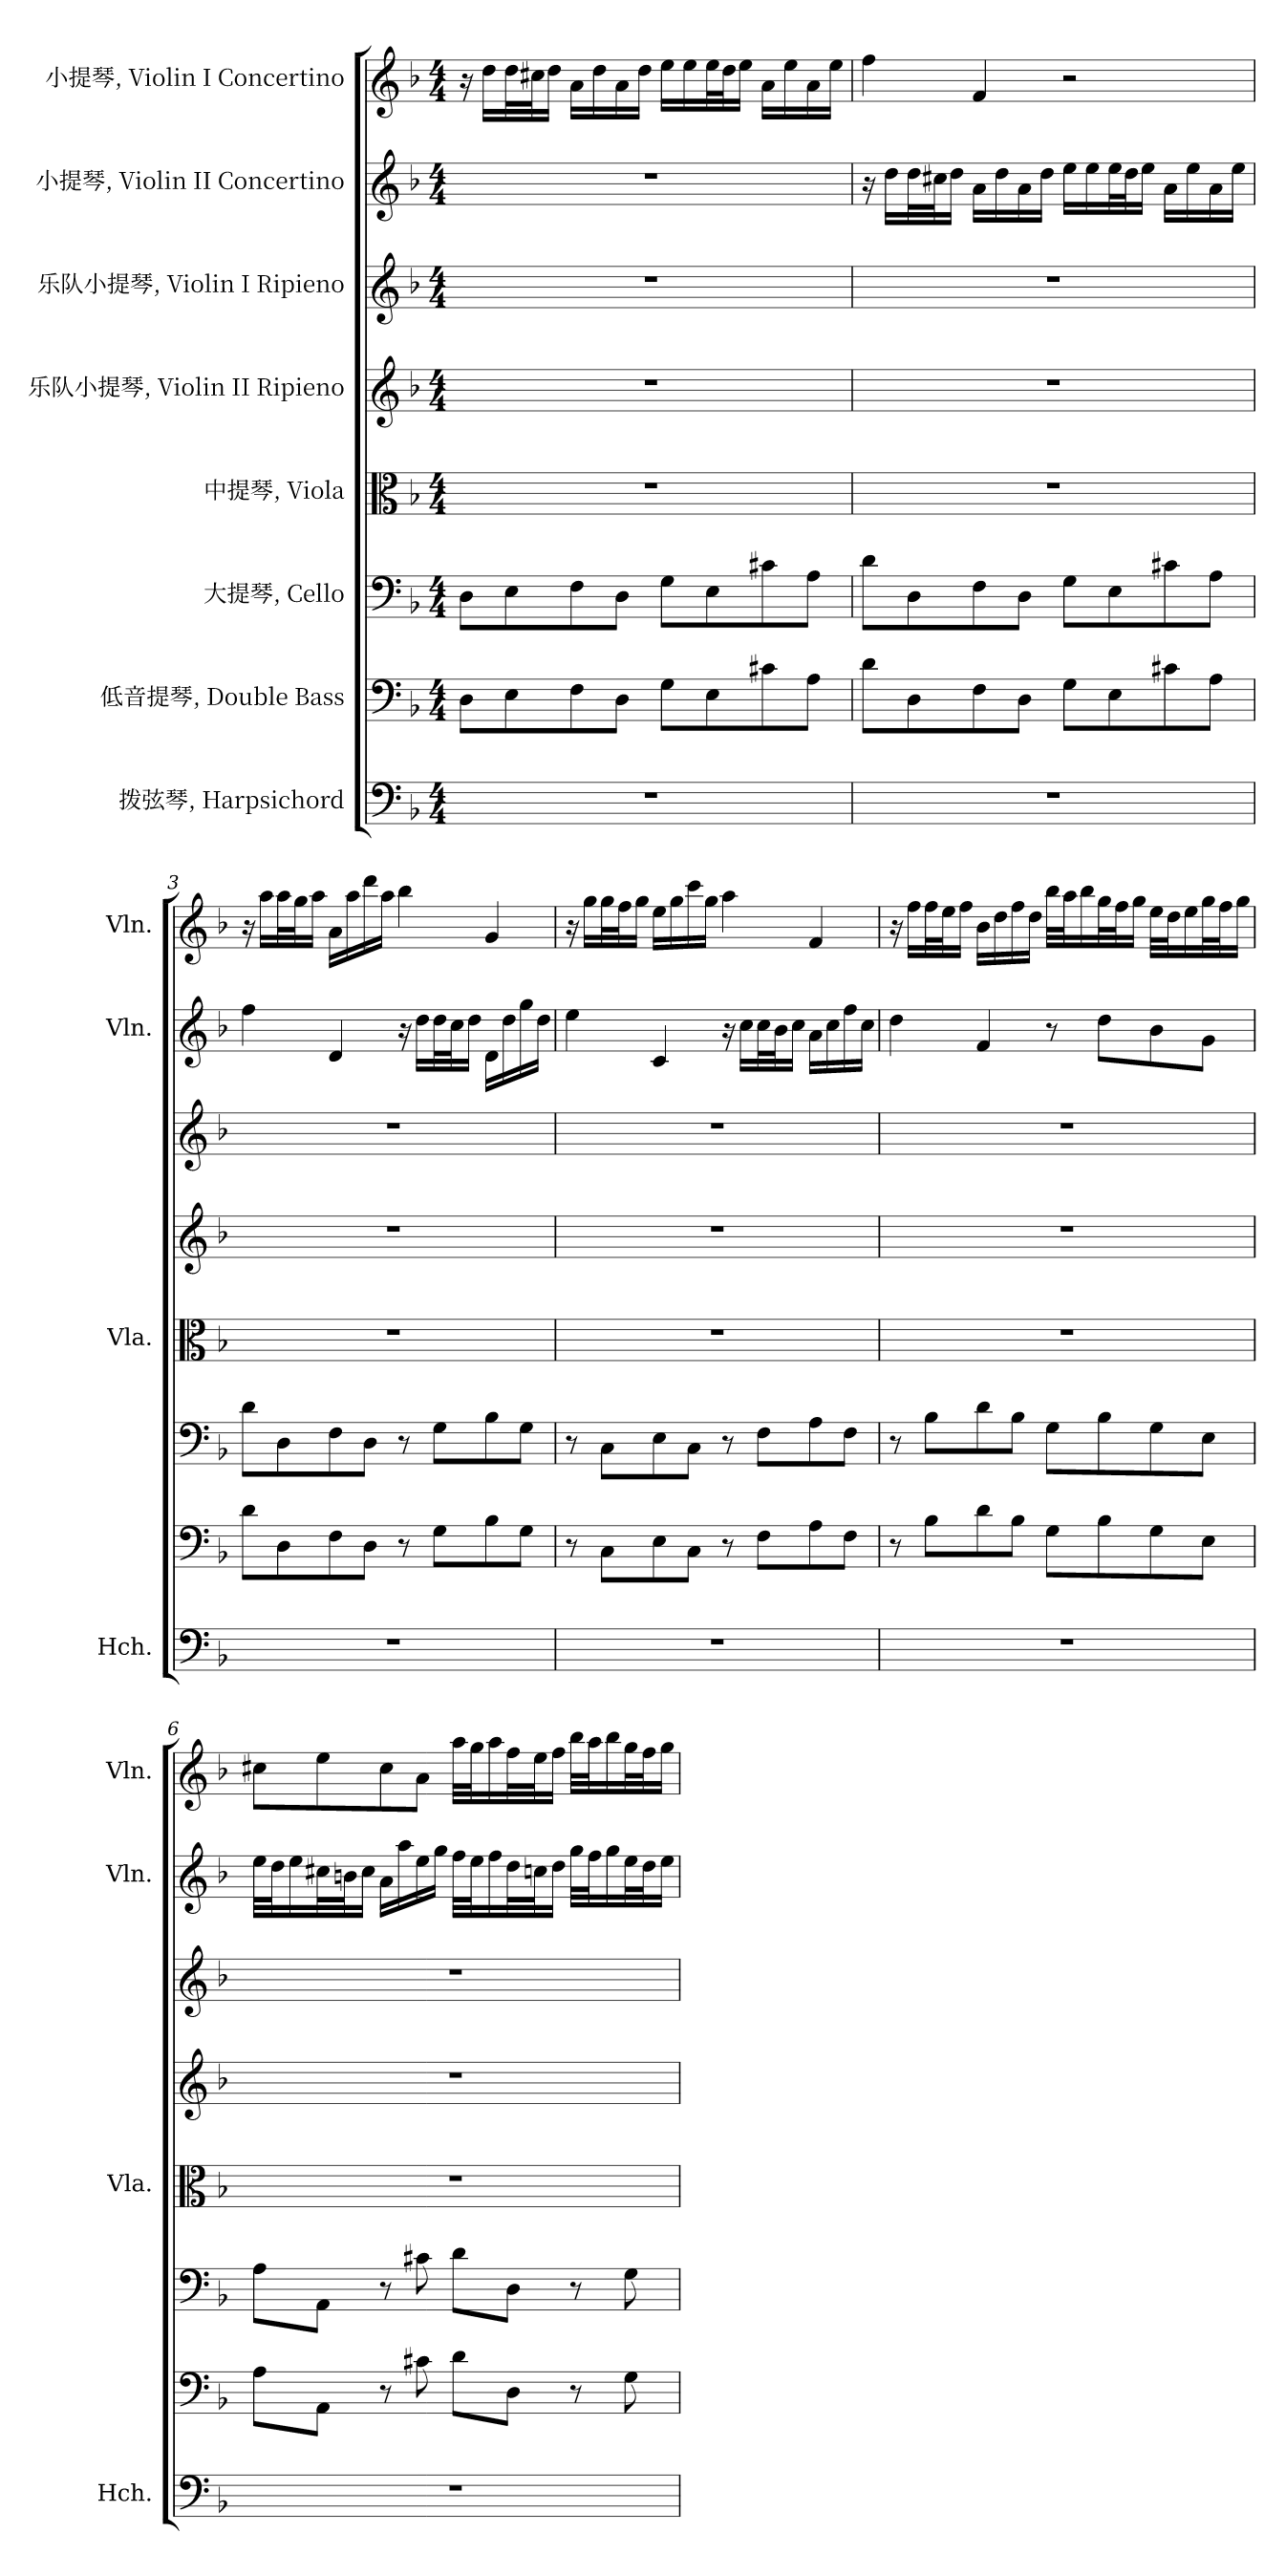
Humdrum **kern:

**kern	**kern	**kern	**kern	**kern	**kern	**kern	**kern
*part8	*part7	*part6	*part5	*part4	*part3	*part2	*part1
*staff8	*staff7	*staff6	*staff5	*staff4	*staff3	*staff2	*staff1
*I"拨弦琴, Harpsichord	*I"低音提琴, Double Bass	*I"大提琴, Cello	*I"中提琴, Viola	*I"乐队小提琴, Violin II Ripieno	*I"乐队小提琴, Violin  I Ripieno	*I"小提琴, Violin II Concertino	*I"小提琴, Violin  I Concertino
*I'Hch.	*	*	*I'Vla.	*	*	*I'Vln.	*I'Vln.
*clefF4	*clefF4	*clefF4	*clefC3	*clefG2	*clefG2	*clefG2	*clefG2
*	*ITrd7c12	*	*	*	*	*	*
*k[b-]	*k[b-]	*k[b-]	*k[b-]	*k[b-]	*k[b-]	*k[b-]	*k[b-]
*M4/4	*M4/4	*M4/4	*M4/4	*M4/4	*M4/4	*M4/4	*M4/4
*MM78	*MM78	*MM78	*MM78	*MM78	*MM78	*MM78	*MM78
=1	=1	=1	=1	=1	=1	=1	=1
1r	8DD\L	8D\L	1r	1r	1r	1r	16r
.	.	.	.	.	.	.	16dd\LL
.	8EE\	8E\	.	.	.	.	32dd\L
.	.	.	.	.	.	.	32cc#X\J
.	.	.	.	.	.	.	16dd\JJ
.	8FF\	8F\	.	.	.	.	16a\LL
.	.	.	.	.	.	.	16dd\
.	8DD\J	8D\J	.	.	.	.	16a\
.	.	.	.	.	.	.	16dd\JJ
.	8GG\L	8G\L	.	.	.	.	16ee\LL
.	.	.	.	.	.	.	16ee\
.	8EE\	8E\	.	.	.	.	32ee\L
.	.	.	.	.	.	.	32dd\J
.	.	.	.	.	.	.	16ee\JJ
.	8C#X\	8c#X\	.	.	.	.	16a\LL
.	.	.	.	.	.	.	16ee\
.	8AA\J	8A\J	.	.	.	.	16a\
.	.	.	.	.	.	.	16ee\JJ
!!LO:PB:g=z
=2	=2	=2	=2	=2	=2	=2	=2
1r	8D\L	8d\L	1r	1r	1r	16r	4ff\
.	.	.	.	.	.	16dd\LL	.
.	8DD\	8D\	.	.	.	32dd\L	.
.	.	.	.	.	.	32cc#X\J	.
.	.	.	.	.	.	16dd\JJ	.
.	8FF\	8F\	.	.	.	16a\LL	4f/
.	.	.	.	.	.	16dd\	.
.	8DD\J	8D\J	.	.	.	16a\	.
.	.	.	.	.	.	16dd\JJ	.
.	8GG\L	8G\L	.	.	.	16ee\LL	2r
.	.	.	.	.	.	16ee\	.
.	8EE\	8E\	.	.	.	32ee\L	.
.	.	.	.	.	.	32dd\J	.
.	.	.	.	.	.	16ee\JJ	.
.	8C#X\	8c#X\	.	.	.	16a\LL	.
.	.	.	.	.	.	16ee\	.
.	8AA\J	8A\J	.	.	.	16a\	.
.	.	.	.	.	.	16ee\JJ	.
=3	=3	=3	=3	=3	=3	=3	=3
1r	8D\L	8d\L	1r	1r	1r	4ff\	16r
.	.	.	.	.	.	.	16aa\LL
.	8DD\	8D\	.	.	.	.	32aa\L
.	.	.	.	.	.	.	32gg\J
.	.	.	.	.	.	.	16aa\JJ
.	8FF\	8F\	.	.	.	4d/	16a\LL
.	.	.	.	.	.	.	16aa\
.	8DD\J	8D\J	.	.	.	.	16ddd\
.	.	.	.	.	.	.	16aa\JJ
.	8r	8r	.	.	.	16r	4bb-\
.	.	.	.	.	.	16dd\LL	.
.	8GG\L	8G\L	.	.	.	32dd\L	.
.	.	.	.	.	.	32cc\J	.
.	.	.	.	.	.	16dd\JJ	.
.	8BB-\	8B-\	.	.	.	16d\LL	4g/
.	.	.	.	.	.	16dd\	.
.	8GG\J	8G\J	.	.	.	16gg\	.
.	.	.	.	.	.	16dd\JJ	.
!!LO:PB:g=z
=4	=4	=4	=4	=4	=4	=4	=4
1r	8r	8r	1r	1r	1r	4ee\	16r
.	.	.	.	.	.	.	16gg\LL
.	8CC\L	8C\L	.	.	.	.	32gg\L
.	.	.	.	.	.	.	32ff\J
.	.	.	.	.	.	.	16gg\JJ
.	8EE\	8E\	.	.	.	4c/	16ee\LL
.	.	.	.	.	.	.	16gg\
.	8CC\J	8C\J	.	.	.	.	16ccc\
.	.	.	.	.	.	.	16gg\JJ
.	8r	8r	.	.	.	16r	4aa\
.	.	.	.	.	.	16cc\LL	.
.	8FF\L	8F\L	.	.	.	32cc\L	.
.	.	.	.	.	.	32b-\J	.
.	.	.	.	.	.	16cc\JJ	.
.	8AA\	8A\	.	.	.	16a\LL	4f/
.	.	.	.	.	.	16cc\	.
.	8FF\J	8F\J	.	.	.	16ff\	.
.	.	.	.	.	.	16cc\JJ	.
=5	=5	=5	=5	=5	=5	=5	=5
1r	8r	8r	1r	1r	1r	4dd\	16r
.	.	.	.	.	.	.	16ff\LL
.	8BB-\L	8B-\L	.	.	.	.	32ff\L
.	.	.	.	.	.	.	32ee\J
.	.	.	.	.	.	.	16ff\JJ
.	8D\	8d\	.	.	.	4f/	16b-\LL
.	.	.	.	.	.	.	16dd\
.	8BB-\J	8B-\J	.	.	.	.	16ff\
.	.	.	.	.	.	.	16dd\JJ
.	8GG\L	8G\L	.	.	.	8r	32bb-\LLL
.	.	.	.	.	.	.	32aa\J
.	.	.	.	.	.	.	16bb-\
.	8BB-\	8B-\	.	.	.	8dd\L	32gg\L
.	.	.	.	.	.	.	32ff\J
.	.	.	.	.	.	.	16gg\JJ
.	8GG\	8G\	.	.	.	8b-\	32ee\LLL
.	.	.	.	.	.	.	32dd\J
.	.	.	.	.	.	.	16ee\
.	8EE\J	8E\J	.	.	.	8g\J	32gg\L
.	.	.	.	.	.	.	32ff\J
.	.	.	.	.	.	.	16gg\JJ
!!LO:PB:g=z
=6	=6	=6	=6	=6	=6	=6	=6
1r	8AA\L	8A\L	1r	1r	1r	32ee\LLL	8cc#X\L
.	.	.	.	.	.	32dd\J	.
.	.	.	.	.	.	16ee\	.
.	8AAA\J	8AA\J	.	.	.	32cc#X\L	8ee\
.	.	.	.	.	.	32bn\J	.
.	.	.	.	.	.	16cc#\JJ	.
.	8r	8r	.	.	.	16a\LL	8cc#\
.	.	.	.	.	.	16aa\	.
.	8C#X\	8c#X\	.	.	.	16ee\	8a\J
.	.	.	.	.	.	16gg\JJ	.
.	8D\L	8d\L	.	.	.	32ff\LLL	32aa\LLL
.	.	.	.	.	.	32ee\J	32gg\J
.	.	.	.	.	.	16ff\	16aa\
.	8DD\J	8D\J	.	.	.	32dd\L	32ff\L
.	.	.	.	.	.	32ccn\J	32ee\J
.	.	.	.	.	.	16dd\JJ	16ff\JJ
.	8r	8r	.	.	.	32gg\LLL	32bb-\LLL
.	.	.	.	.	.	32ff\J	32aa\J
.	.	.	.	.	.	16gg\	16bb-\
.	8GG\	8G\	.	.	.	32ee\L	32gg\L
.	.	.	.	.	.	32dd\J	32ff\J
.	.	.	.	.	.	16ee\JJ	16gg\JJ
=	=	=	=	=	=	=	=
*-	*-	*-	*-	*-	*-	*-	*-
